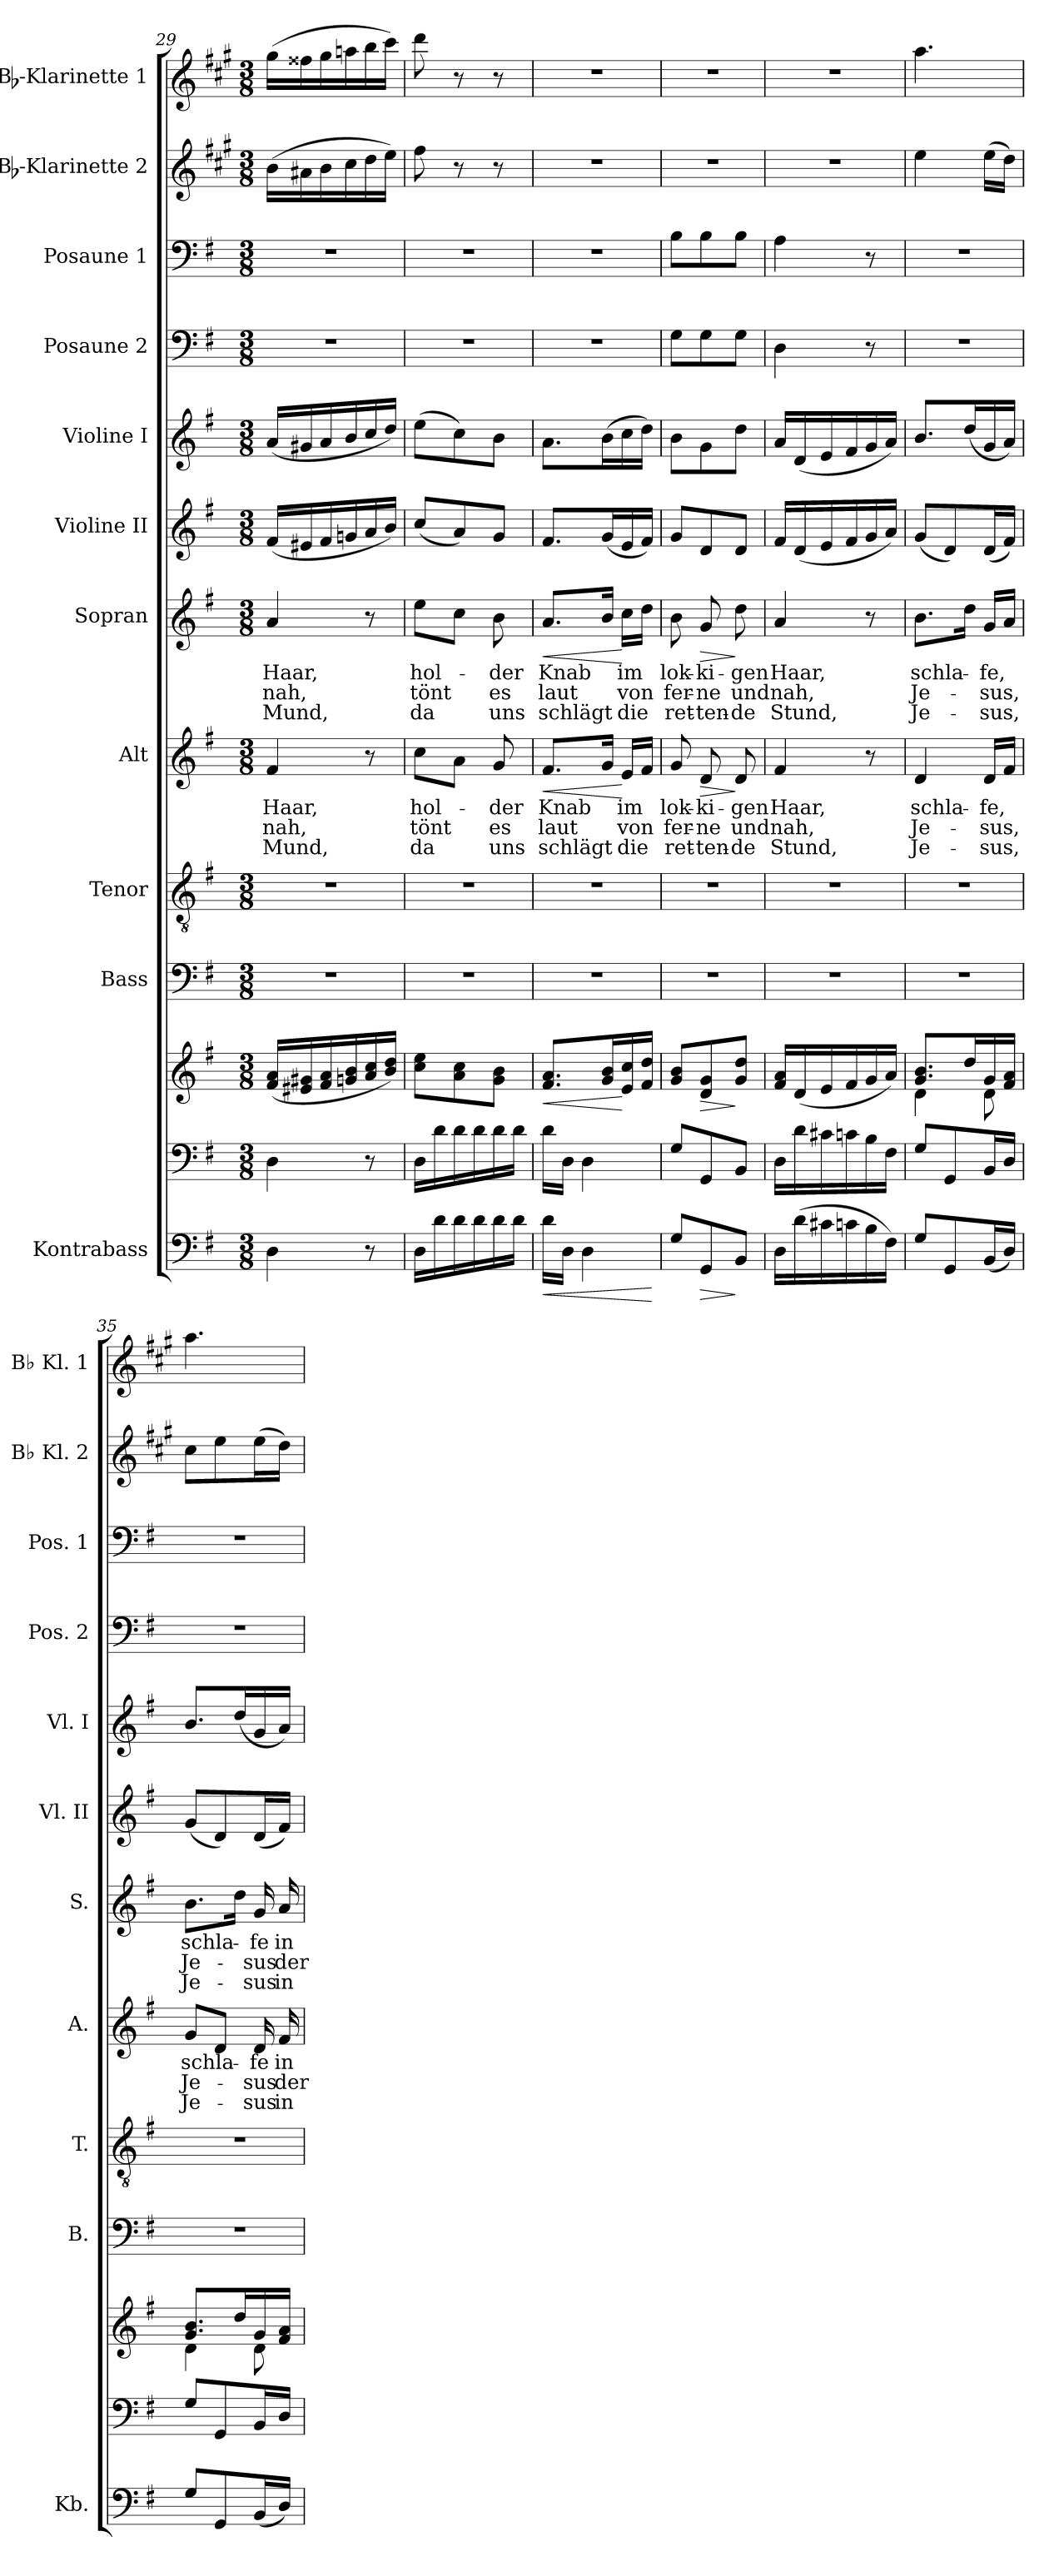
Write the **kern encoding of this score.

**kern	**dynam	**kern	**kern	**dynam	**kern	**kern	**kern	**text	**text	**text	**dynam	**kern	**text	**text	**text	**dynam	**kern	**kern	**kern	**kern	**kern	**kern
*part12	*part12	*part11	*part11	*part11	*part10	*part9	*part8	*part8	*part8	*part8	*part8	*part7	*part7	*part7	*part7	*part7	*part6	*part5	*part4	*part3	*part2	*part1
*staff13	*staff13	*staff12	*staff11	*staff11/12	*staff10	*staff9	*staff8	*staff8	*staff8	*staff8	*staff8	*staff7	*staff7	*staff7	*staff7	*staff7	*staff6	*staff5	*staff4	*staff3	*staff2	*staff1
*I"Kontrabass	*	*	*	*	*I"Bass	*I"Tenor	*I"Alt	*	*	*	*	*I"Sopran	*	*	*	*	*I"Violine II	*I"Violine I	*I"Posaune 2	*I"Posaune 1	*I"Bb-Klarinette 2	*I"Bb-Klarinette 1
*I'Kb.	*	*	*	*	*I'B.	*I'T.	*I'A.	*	*	*	*	*I'S.	*	*	*	*	*I'Vl. II	*I'Vl. I	*I'Pos. 2	*I'Pos. 1	*I'Bb Kl. 2	*I'Bb Kl. 1
*clefF4	*	*clefF4	*clefG2	*	*clefF4	*clefGv2	*clefG2	*	*	*	*	*clefG2	*	*	*	*	*clefG2	*clefG2	*clefF4	*clefF4	*clefG2	*clefG2
*ITrd7c12	*	*	*	*	*	*	*	*	*	*	*	*	*	*	*	*	*	*	*	*	*ITrd1c2	*ITrd1c2
*k[f#]	*	*k[f#]	*k[f#]	*	*k[f#]	*k[f#]	*k[f#]	*	*	*	*	*k[f#]	*	*	*	*	*k[f#]	*k[f#]	*k[f#]	*k[f#]	*k[f#]	*k[f#]
*G:	*	*G:	*G:	*	*G:	*G:	*G:	*	*	*	*	*G:	*	*	*	*	*G:	*G:	*G:	*G:	*G:	*G:
*M3/8	*	*M3/8	*M3/8	*	*M3/8	*M3/8	*M3/8	*	*	*	*	*M3/8	*	*	*	*	*M3/8	*M3/8	*M3/8	*M3/8	*M3/8	*M3/8
=29	=29	=29	=29	=29	=29	=29	=29	=29	=29	=29	=29	=29	=29	=29	=29	=29	=29	=29	=29	=29	=29	=29
!	!	!	!	!	!	!	!	!LO:LY:b	!LO:LY:b	!LO:LY:b	!	!	!LO:LY:b	!LO:LY:b	!LO:LY:b	!	!	!	!	!	!	!
4DD\	.	4D\	(<16f#/ 16a/LL	.	4.r	4.r	4f#/	Haar,	nah,	Mund,	.	4a/	Haar,	nah,	Mund,	.	(<16f#/LL	(<16a/LL	4.r	4.r	(>16a\LL	(>16ff#\LL
.	.	.	16e#X/ 16g#X/	.	.	.	.	.	.	.	.	.	.	.	.	.	16e#X/	16g#X/	.	.	16g#X\	16ee#X\
.	.	.	16f#/ 16a/	.	.	.	.	.	.	.	.	.	.	.	.	.	16f#/	16a/	.	.	16a\	16ff#\
.	.	.	16gn/ 16b/	.	.	.	.	.	.	.	.	.	.	.	.	.	16gn/	16b/	.	.	16b\	16ggn\
8r	.	8r	16a/ 16cc/	.	.	.	8r	.	.	.	.	8r	.	.	.	.	16a/	16cc/	.	.	16cc\	16aa\
.	.	.	16b/ 16dd/JJ)	.	.	.	.	.	.	.	.	.	.	.	.	.	16b/JJ)	16dd/JJ)	.	.	16dd\JJ)	16bb\JJ)
=30	=30	=30	=30	=30	=30	=30	=30	=30	=30	=30	=30	=30	=30	=30	=30	=30	=30	=30	=30	=30	=30	=30
!	!	!	!	!	!	!	!	!LO:LY:b	!LO:LY:b	!LO:LY:b	!	!	!LO:LY:b	!LO:LY:b	!LO:LY:b	!	!	!	!	!	!	!
16DD\LL	.	16D\LL	8cc\ 8ee\L	.	4.r	4.r	8cc\L	hol-	tönt	da	.	8ee\L	hol-	tönt	da	.	(<8cc/L	(>8ee\L	4.r	4.r	8ee\	8ccc\
16D\	.	16d\	.	.	.	.	.	.	.	.	.	.	.	.	.	.	.	.	.	.	.	.
16D\	.	16d\	8a\ 8cc\	.	.	.	8a\J	.	.	.	.	8cc\J	.	.	.	.	8a/)	8cc\)	.	.	8r	8r
16D\	.	16d\	.	.	.	.	.	.	.	.	.	.	.	.	.	.	.	.	.	.	.	.
!	!	!	!	!	!	!	!	!LO:LY:b	!LO:LY:b	!LO:LY:b	!	!	!LO:LY:b	!LO:LY:b	!LO:LY:b	!	!	!	!	!	!	!
16D\	.	16d\	8g\ 8b\J	.	.	.	8g/	-der	es	uns	.	8b\	-der	es	uns	.	8g/J	8b\J	.	.	8r	8r
16D\JJ	.	16d\JJ	.	.	.	.	.	.	.	.	.	.	.	.	.	.	.	.	.	.	.	.
=31	=31	=31	=31	=31	=31	=31	=31	=31	=31	=31	=31	=31	=31	=31	=31	=31	=31	=31	=31	=31	=31	=31
!	!LO:HP:b	!	!	!LO:HP:b	!	!	!	!LO:LY:b	!LO:LY:b	!LO:LY:b	!LO:HP:b	!	!LO:LY:b	!LO:LY:b	!LO:LY:b	!LO:HP:b	!	!	!	!	!	!
16D\LL	<	16d\LL	8.f#/ 8.a/L	<	4.r	4.r	8.f#/L	Knab	laut	schlägt	<	8.a/L	Knab	laut	schlägt	<	8.f#/L	8.a\L	4.r	4.r	4.r	4.r
16DD\JJ	.	16D\JJ	.	.	.	.	.	.	.	.	.	.	.	.	.	.	.	.	.	.	.	.
4DD\	.	4D\	.	.	.	.	.	.	.	.	.	.	.	.	.	.	.	.	.	.	.	.
.	.	.	16g/ 16b/L	.	.	.	16g/Jk	.	.	.	.	16b/Jk	.	.	.	.	(<16g/L	(>16b\L	.	.	.	.
!	!	!	!	!	!	!	!	!LO:LY:b	!LO:LY:b	!LO:LY:b	!	!	!LO:LY:b	!LO:LY:b	!LO:LY:b	!	!	!	!	!	!	!
.	.	.	16e/ 16cc/	[	.	.	16e/LL	im	von	die	[	16cc\LL	im	von	die	[	16e/	16cc\	.	.	.	.
.	.	.	16f#/ 16dd/JJ	.	.	.	16f#/JJ	.	.	.	.	16dd\JJ	.	.	.	.	16f#/JJ)	16dd\JJ)	.	.	.	.
.	[	.	.	.	.	.	.	.	.	.	.	.	.	.	.	.	.	.	.	.	.	.
=32	=32	=32	=32	=32	=32	=32	=32	=32	=32	=32	=32	=32	=32	=32	=32	=32	=32	=32	=32	=32	=32	=32
!	!	!	!	!	!	!	!	!LO:LY:b	!LO:LY:b	!LO:LY:b	!	!	!LO:LY:b	!LO:LY:b	!LO:LY:b	!	!	!	!	!	!	!
8GG/L	.	8G/L	8g/ 8b/L	.	4.r	4.r	8g/	lok-	fer-	ret-	.	8b\	lok-	fer-	ret-	.	8g/L	8b\L	8G\L	8B\L	4.r	4.r
!	!LO:HP:b	!	!	!LO:HP:b	!	!	!	!LO:LY:b	!LO:LY:b	!LO:LY:b	!LO:HP:b	!	!LO:LY:b	!LO:LY:b	!LO:LY:b	!LO:HP:b	!	!	!	!	!	!
8GGG/	>	8GG/	8d/ 8g/	>	.	.	8d/	-ki-	-ne	-ten-	>	8g/	-ki-	-ne	-ten-	>	8d/	8g\	8G\	8B\	.	.
!	!	!	!	!	!	!	!	!LO:LY:b	!LO:LY:b	!LO:LY:b	!	!	!LO:LY:b	!LO:LY:b	!LO:LY:b	!	!	!	!	!	!	!
8BBB/J	]	8BB/J	8g/ 8dd/J	]	.	.	8d/	-gen	und	-de	]	8dd\	-gen	und	-de	]	8d/J	8dd\J	8G\J	8B\J	.	.
!!LO:PB:g=z
=33	=33	=33	=33	=33	=33	=33	=33	=33	=33	=33	=33	=33	=33	=33	=33	=33	=33	=33	=33	=33	=33	=33
!	!	!	!	!	!	!	!	!LO:LY:b	!LO:LY:b	!LO:LY:b	!	!	!LO:LY:b	!LO:LY:b	!LO:LY:b	!	!	!	!	!	!	!
16DD\LL	.	16D\LL	16f#/ 16a/LL	.	4.r	4.r	4f#/	Haar,	nah,	Stund,	.	4a/	Haar,	nah,	Stund,	.	16f#/LL	16a/LL	4D\	4A\	4.r	4.r
(>16D\	.	16d\	(<16d/	.	.	.	.	.	.	.	.	.	.	.	.	.	(<16d/	(<16d/	.	.	.	.
16C#X\	.	16c#X\	16e/	.	.	.	.	.	.	.	.	.	.	.	.	.	16e/	16e/	.	.	.	.
16Cn\	.	16cn\	16f#/	.	.	.	.	.	.	.	.	.	.	.	.	.	16f#/	16f#/	.	.	.	.
16BB\	.	16B\	16g/	.	.	.	8r	.	.	.	.	8r	.	.	.	.	16g/	16g/	8r	8r	.	.
16FF#\JJ)	.	16F#\JJ	16a/JJ)	.	.	.	.	.	.	.	.	.	.	.	.	.	16a/JJ)	16a/JJ)	.	.	.	.
=34	=34	=34	=34	=34	=34	=34	=34	=34	=34	=34	=34	=34	=34	=34	=34	=34	=34	=34	=34	=34	=34	=34
*	*	*	*^	*	*	*	*	*	*	*	*	*	*	*	*	*	*	*	*	*	*	*
!	!	!	!	!	!	!	!	!	!LO:LY:b	!LO:LY:b	!LO:LY:b	!	!	!LO:LY:b	!LO:LY:b	!LO:LY:b	!	!	!	!	!	!	!
8GG/L	.	8G/L	8.g/ 8.b/L	4d\	.	4.r	4.r	4d/	schla-	Je-	Je-	.	8.b\L	schla-	Je-	Je-	.	(<8g/L	8.b/L	4.r	4.r	4dd\	4.gg\
8GGG/	.	8GG/	.	.	.	.	.	.	.	.	.	.	.	.	.	.	.	8d/)	.	.	.	.	.
.	.	.	16dd/L	.	.	.	.	.	.	.	.	.	16dd\Jk	.	.	.	.	.	(<16dd/L	.	.	.	.
!	!	!	!	!	!	!	!	!	!LO:LY:b	!LO:LY:b	!LO:LY:b	!	!	!LO:LY:b	!LO:LY:b	!LO:LY:b	!	!	!	!	!	!	!
(<16BBB/L	.	16BB/L	16g/	8d\	.	.	.	16d/LL	-fe,	-sus,	-sus,	.	16g/LL	-fe,	-sus,	-sus,	.	(<16d/L	16g/	.	.	(>16dd\LL	.
16DD/JJ)	.	16D/JJ	16f#/ 16a/JJ	.	.	.	.	16f#/JJ	.	.	.	.	16a/JJ	.	.	.	.	16f#/JJ)	16a/JJ)	.	.	16cc\JJ)	.
=35	=35	=35	=35	=35	=35	=35	=35	=35	=35	=35	=35	=35	=35	=35	=35	=35	=35	=35	=35	=35	=35	=35	=35
!	!	!	!	!	!	!	!	!	!LO:LY:b	!LO:LY:b	!LO:LY:b	!	!	!LO:LY:b	!LO:LY:b	!LO:LY:b	!	!	!	!	!	!	!
8GG/L	.	8G/L	8.g/ 8.b/L	4d\	.	4.r	4.r	8g/L	schla-	Je-	Je-	.	8.b\L	schla-	Je-	Je-	.	(<8g/L	8.b/L	4.r	4.r	8b\L	4.gg\
8GGG/	.	8GG/	.	.	.	.	.	8d/J	.	.	.	.	.	.	.	.	.	8d/)	.	.	.	8dd\	.
.	.	.	16dd/L	.	.	.	.	.	.	.	.	.	16dd\Jk	.	.	.	.	.	(<16dd/L	.	.	.	.
!	!	!	!	!	!	!	!	!	!LO:LY:b	!LO:LY:b	!LO:LY:b	!	!	!LO:LY:b	!LO:LY:b	!LO:LY:b	!	!	!	!	!	!	!
(<16BBB/L	.	16BB/L	16g/	8d\	.	.	.	16d/	-fe	-sus	-sus	.	16g/	-fe	-sus	-sus	.	(<16d/L	16g/	.	.	(>16dd\L	.
!	!	!	!	!	!	!	!	!	!LO:LY:b	!LO:LY:b	!LO:LY:b	!	!	!LO:LY:b	!LO:LY:b	!LO:LY:b	!	!	!	!	!	!	!
16DD/JJ)	.	16D/JJ	16f#/ 16a/JJ	.	.	.	.	16f#/	in	der	in	.	16a/	in	der	in	.	16f#/JJ)	16a/JJ)	.	.	16cc\JJ)	.
*	*	*	*v	*v	*	*	*	*	*	*	*	*	*	*	*	*	*	*	*	*	*	*	*
=	=	=	=	=	=	=	=	=	=	=	=	=	=	=	=	=	=	=	=	=	=	=
*-	*-	*-	*-	*-	*-	*-	*-	*-	*-	*-	*-	*-	*-	*-	*-	*-	*-	*-	*-	*-	*-	*-
